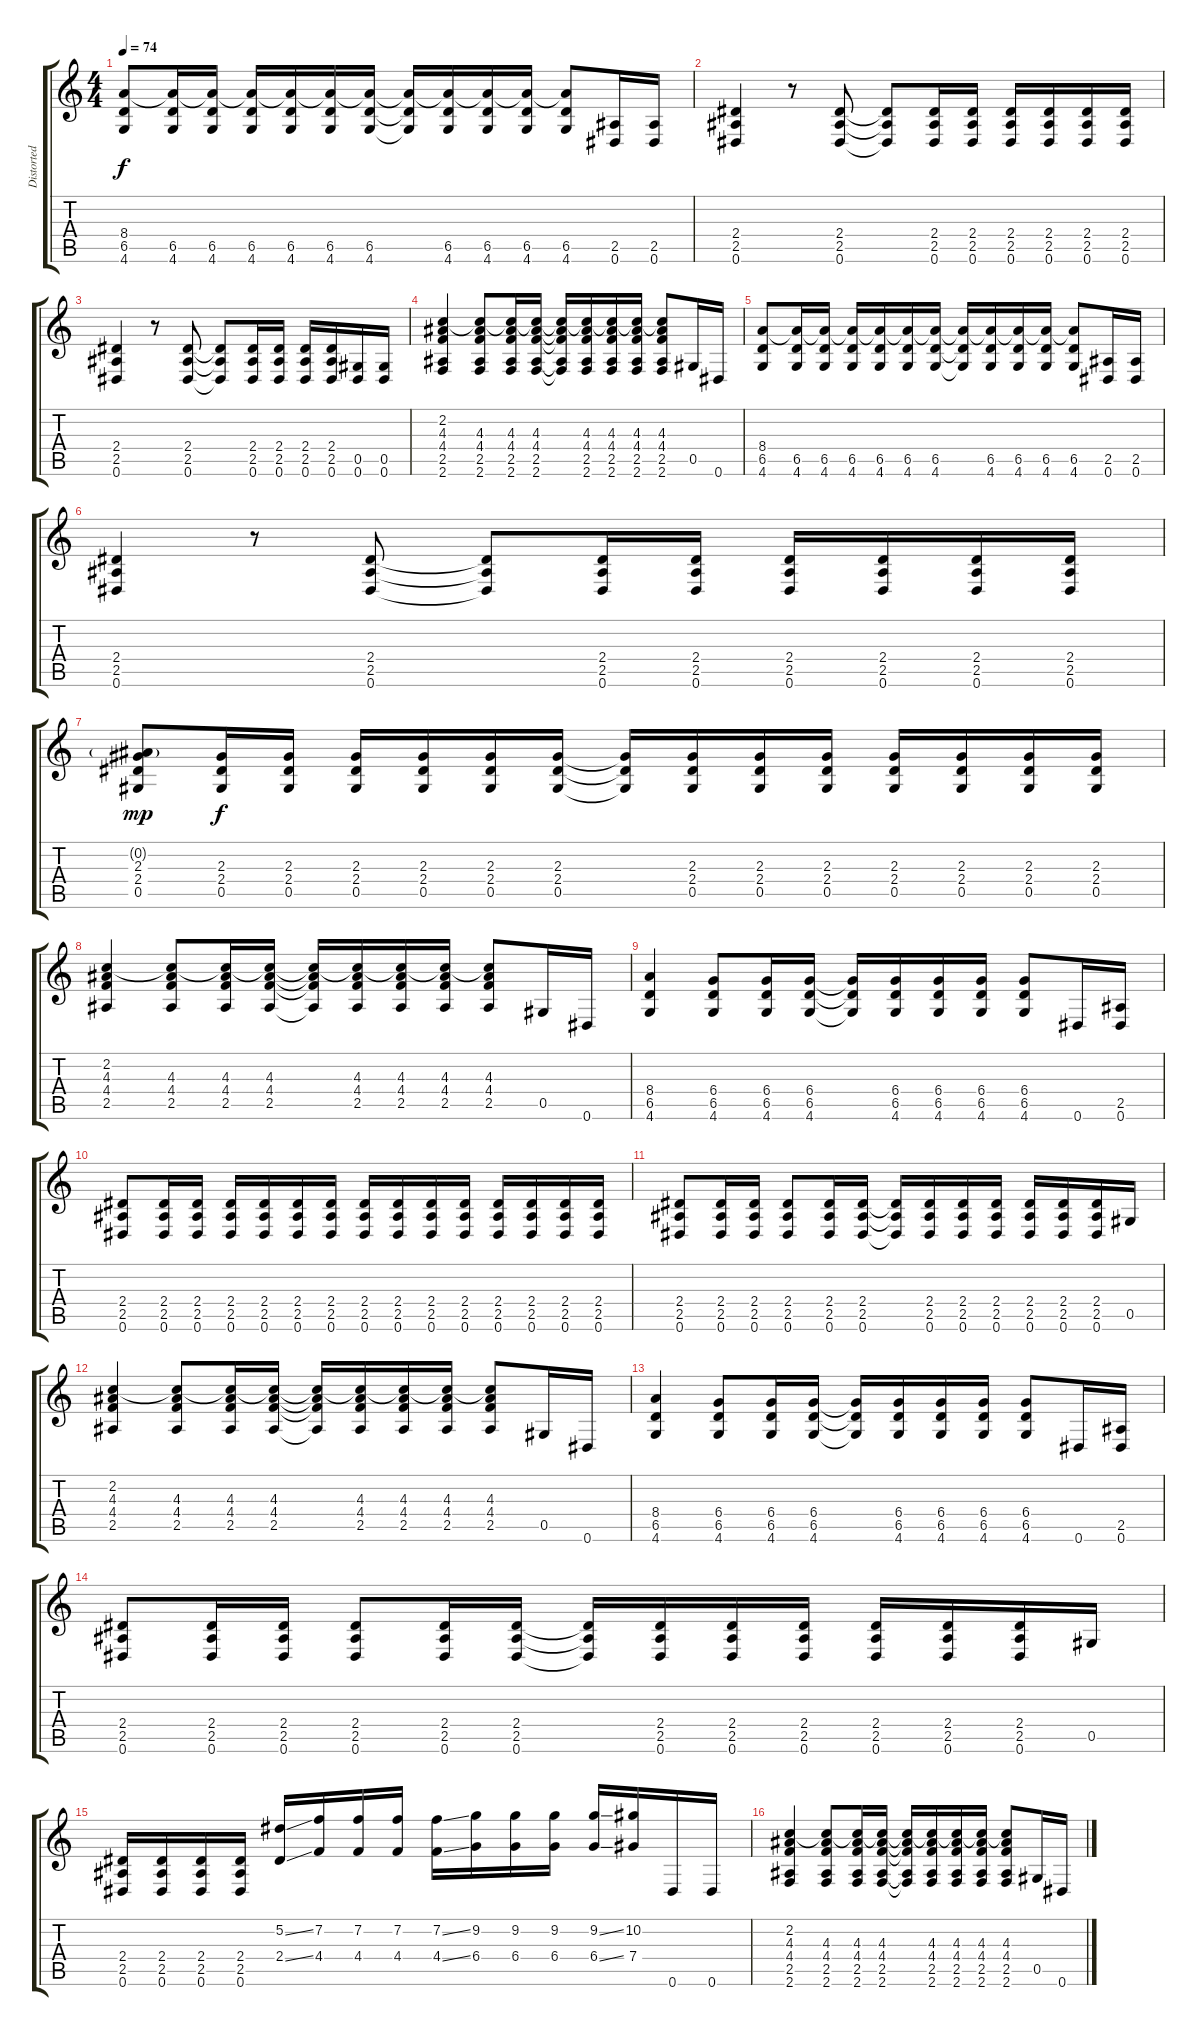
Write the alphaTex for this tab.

\track ("Distorted 1" "Distorted ") {instrument distortionguitar}
\staff {score tabs}
\tuning (Eb4 Bb3 Gb3 Db3 Ab2 Eb2) {hide}
\ts (4 4)
\tempo 74
\clef g2
\ks c
(8.4 6.5 4.6).8{dy f} (8.4{t} 6.5 4.6).16 (8.4{t} 6.5 4.6).16 (8.4{t} 6.5 4.6).16 (8.4{t} 6.5 4.6).16 (8.4{t} 6.5 4.6).16 (8.4{t} 6.5 4.6).16 (8.4{t} 6.5{t} 4.6{t}).16 (8.4{t} 6.5 4.6).16 (8.4{t} 6.5 4.6).16 (8.4{t} 6.5 4.6).16 (8.4{t} 6.5 4.6).8 (2.5 0.6).16 (2.5 0.6).16 |
(2.4 2.5 0.6).4 r.8 (2.4 2.5 0.6).8 (2.4{t} 2.5{t} 0.6{t}).8 (2.4 2.5 0.6).16 (2.4 2.5 0.6).16 (2.4 2.5 0.6).16 (2.4 2.5 0.6).16 (2.4 2.5 0.6).16 (2.4 2.5 0.6).16 |
(2.4 2.5 0.6).4 r.8 (2.4 2.5 0.6).8 (2.4{t} 2.5{t} 0.6{t}).8 (2.4 2.5 0.6).16 (2.4 2.5 0.6).16 (2.4 2.5 0.6).16 (2.4 2.5 0.6).16 (0.5 0.6).16 (0.5 0.6).16 |
(2.2 4.3 4.4 2.5 2.6).4 (2.2{t} 4.3 4.4 2.5 2.6).8 (2.2{t} 4.3 4.4 2.5 2.6).16 (2.2{t} 4.3 4.4 2.5 2.6).16 (2.2{t} 4.3{t} 4.4{t} 2.5{t} 2.6{t}).16 (2.2{t} 4.3 4.4 2.5 2.6).16 (2.2{t} 4.3 4.4 2.5 2.6).16 (2.2{t} 4.3 4.4 2.5 2.6).16 (2.2{t} 4.3 4.4 2.5 2.6).8 0.5.16 0.6.16 |
(8.4 6.5 4.6).8 (8.4{t} 6.5 4.6).16 (8.4{t} 6.5 4.6).16 (8.4{t} 6.5 4.6).16 (8.4{t} 6.5 4.6).16 (8.4{t} 6.5 4.6).16 (8.4{t} 6.5 4.6).16 (8.4{t} 6.5{t} 4.6{t}).16 (8.4{t} 6.5 4.6).16 (8.4{t} 6.5 4.6).16 (8.4{t} 6.5 4.6).16 (8.4{t} 6.5 4.6).8 (2.5 0.6).16 (2.5 0.6).16 |
(2.4 2.5 0.6).4 r.8 (2.4 2.5 0.6).8 (2.4{t} 2.5{t} 0.6{t}).8 (2.4 2.5 0.6).16 (2.4 2.5 0.6).16 (2.4 2.5 0.6).16 (2.4 2.5 0.6).16 (2.4 2.5 0.6).16 (2.4 2.5 0.6).16 |
(0.2{g} 2.3 2.4 0.5).8{dy mp} (2.3 2.4 0.5).16{dy f} (2.3 2.4 0.5).16 (2.3 2.4 0.5).16 (2.3 2.4 0.5).16 (2.3 2.4 0.5).16 (2.3 2.4 0.5).16 (2.3{t} 2.4{t} 0.5{t}).16 (2.3 2.4 0.5).16 (2.3 2.4 0.5).16 (2.3 2.4 0.5).16 (2.3 2.4 0.5).16 (2.3 2.4 0.5).16 (2.3 2.4 0.5).16 (2.3 2.4 0.5).16 |
(2.2 4.3 4.4 2.5).4 (2.2{t} 4.3 4.4 2.5).8 (2.2{t} 4.3 4.4 2.5).16 (2.2{t} 4.3 4.4 2.5).16 (2.2{t} 4.3{t} 4.4{t} 2.5{t}).16 (2.2{t} 4.3 4.4 2.5).16 (2.2{t} 4.3 4.4 2.5).16 (2.2{t} 4.3 4.4 2.5).16 (2.2{t} 4.3 4.4 2.5).8 0.5.16 0.6.16 |
(8.4 6.5 4.6).4 (6.4 6.5 4.6).8 (6.4 6.5 4.6).16 (6.4 6.5 4.6).16 (6.4{t} 6.5{t} 4.6{t}).16 (6.4 6.5 4.6).16 (6.4 6.5 4.6).16 (6.4 6.5 4.6).16 (6.4 6.5 4.6).8 0.6.16 (2.5 0.6).16 |
(2.4 2.5 0.6).8 (2.4 2.5 0.6).16 (2.4 2.5 0.6).16 (2.4 2.5 0.6).16 (2.4 2.5 0.6).16 (2.4 2.5 0.6).16 (2.4 2.5 0.6).16 (2.4 2.5 0.6).16 (2.4 2.5 0.6).16 (2.4 2.5 0.6).16 (2.4 2.5 0.6).16 (2.4 2.5 0.6).16 (2.4 2.5 0.6).16 (2.4 2.5 0.6).16 (2.4 2.5 0.6).16 |
(2.4 2.5 0.6).8 (2.4 2.5 0.6).16 (2.4 2.5 0.6).16 (2.4 2.5 0.6).8 (2.4 2.5 0.6).16 (2.4 2.5 0.6).16 (2.4{t} 2.5{t} 0.6{t}).16 (2.4 2.5 0.6).16 (2.4 2.5 0.6).16 (2.4 2.5 0.6).16 (2.4 2.5 0.6).16 (2.4 2.5 0.6).16 (2.4 2.5 0.6).16 0.5.16 |
(2.2 4.3 4.4 2.5).4 (2.2{t} 4.3 4.4 2.5).8 (2.2{t} 4.3 4.4 2.5).16 (2.2{t} 4.3 4.4 2.5).16 (2.2{t} 4.3{t} 4.4{t} 2.5{t}).16 (2.2{t} 4.3 4.4 2.5).16 (2.2{t} 4.3 4.4 2.5).16 (2.2{t} 4.3 4.4 2.5).16 (2.2{t} 4.3 4.4 2.5).8 0.5.16 0.6.16 |
(8.4 6.5 4.6).4 (6.4 6.5 4.6).8 (6.4 6.5 4.6).16 (6.4 6.5 4.6).16 (6.4{t} 6.5{t} 4.6{t}).16 (6.4 6.5 4.6).16 (6.4 6.5 4.6).16 (6.4 6.5 4.6).16 (6.4 6.5 4.6).8 0.6.16 (2.5 0.6).16 |
(2.4 2.5 0.6).8 (2.4 2.5 0.6).16 (2.4 2.5 0.6).16 (2.4 2.5 0.6).8 (2.4 2.5 0.6).16 (2.4 2.5 0.6).16 (2.4{t} 2.5{t} 0.6{t}).16 (2.4 2.5 0.6).16 (2.4 2.5 0.6).16 (2.4 2.5 0.6).16 (2.4 2.5 0.6).16 (2.4 2.5 0.6).16 (2.4 2.5 0.6).16 0.5.16 |
(2.4 2.5 0.6).16 (2.4 2.5 0.6).16 (2.4 2.5 0.6).16 (2.4 2.5 0.6).16 (5.2{ss} 2.4{ss}).16 (7.2 4.4).16 (7.2 4.4).16 (7.2 4.4).16 (7.2{ss} 4.4{ss}).16 (9.2 6.4).16 (9.2 6.4).16 (9.2 6.4).16 (9.2{ss} 6.4{ss}).16 (10.2 7.4).16 0.6.16 0.6.16 |
(2.2 4.3 4.4 2.5 2.6).4 (2.2{t} 4.3 4.4 2.5 2.6).8 (2.2{t} 4.3 4.4 2.5 2.6).16 (2.2{t} 4.3 4.4 2.5 2.6).16 (2.2{t} 4.3{t} 4.4{t} 2.5{t} 2.6{t}).16 (2.2{t} 4.3 4.4 2.5 2.6).16 (2.2{t} 4.3 4.4 2.5 2.6).16 (2.2{t} 4.3 4.4 2.5 2.6).16 (2.2{t} 4.3 4.4 2.5 2.6).8 0.5.16 0.6.16
